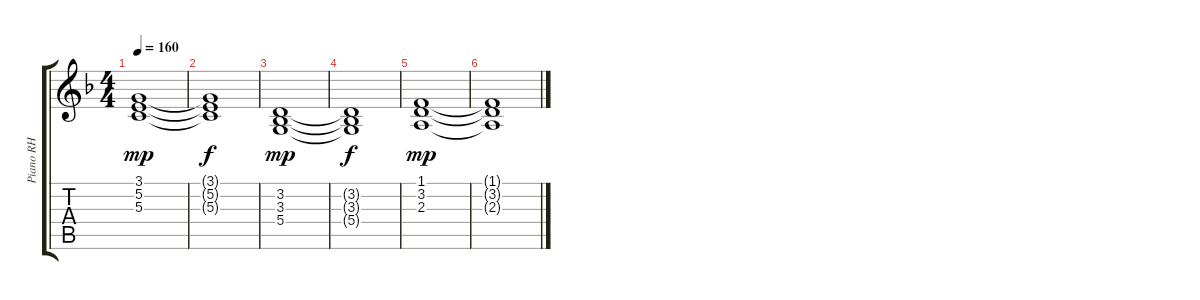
\track ("Piano RH" "Piano RH") {instrument acousticgrandpiano}
\staff {score tabs}
\tuning (E4 B3 G3 D3 A2 E2) {hide}
\ts (4 4)
\tempo 160
\clef g2
\ks f
(3.1 5.2 5.3).1{dy mp} |
(3.1{t} 5.2{t} 5.3{t}).1{dy f} |
(3.2 3.3 5.4).1{dy mp} |
(3.2{t} 3.3{t} 5.4{t}).1{dy f} |
(1.1 3.2 2.3).1{dy mp} |
(1.1{t} 3.2{t} 2.3{t}).1
